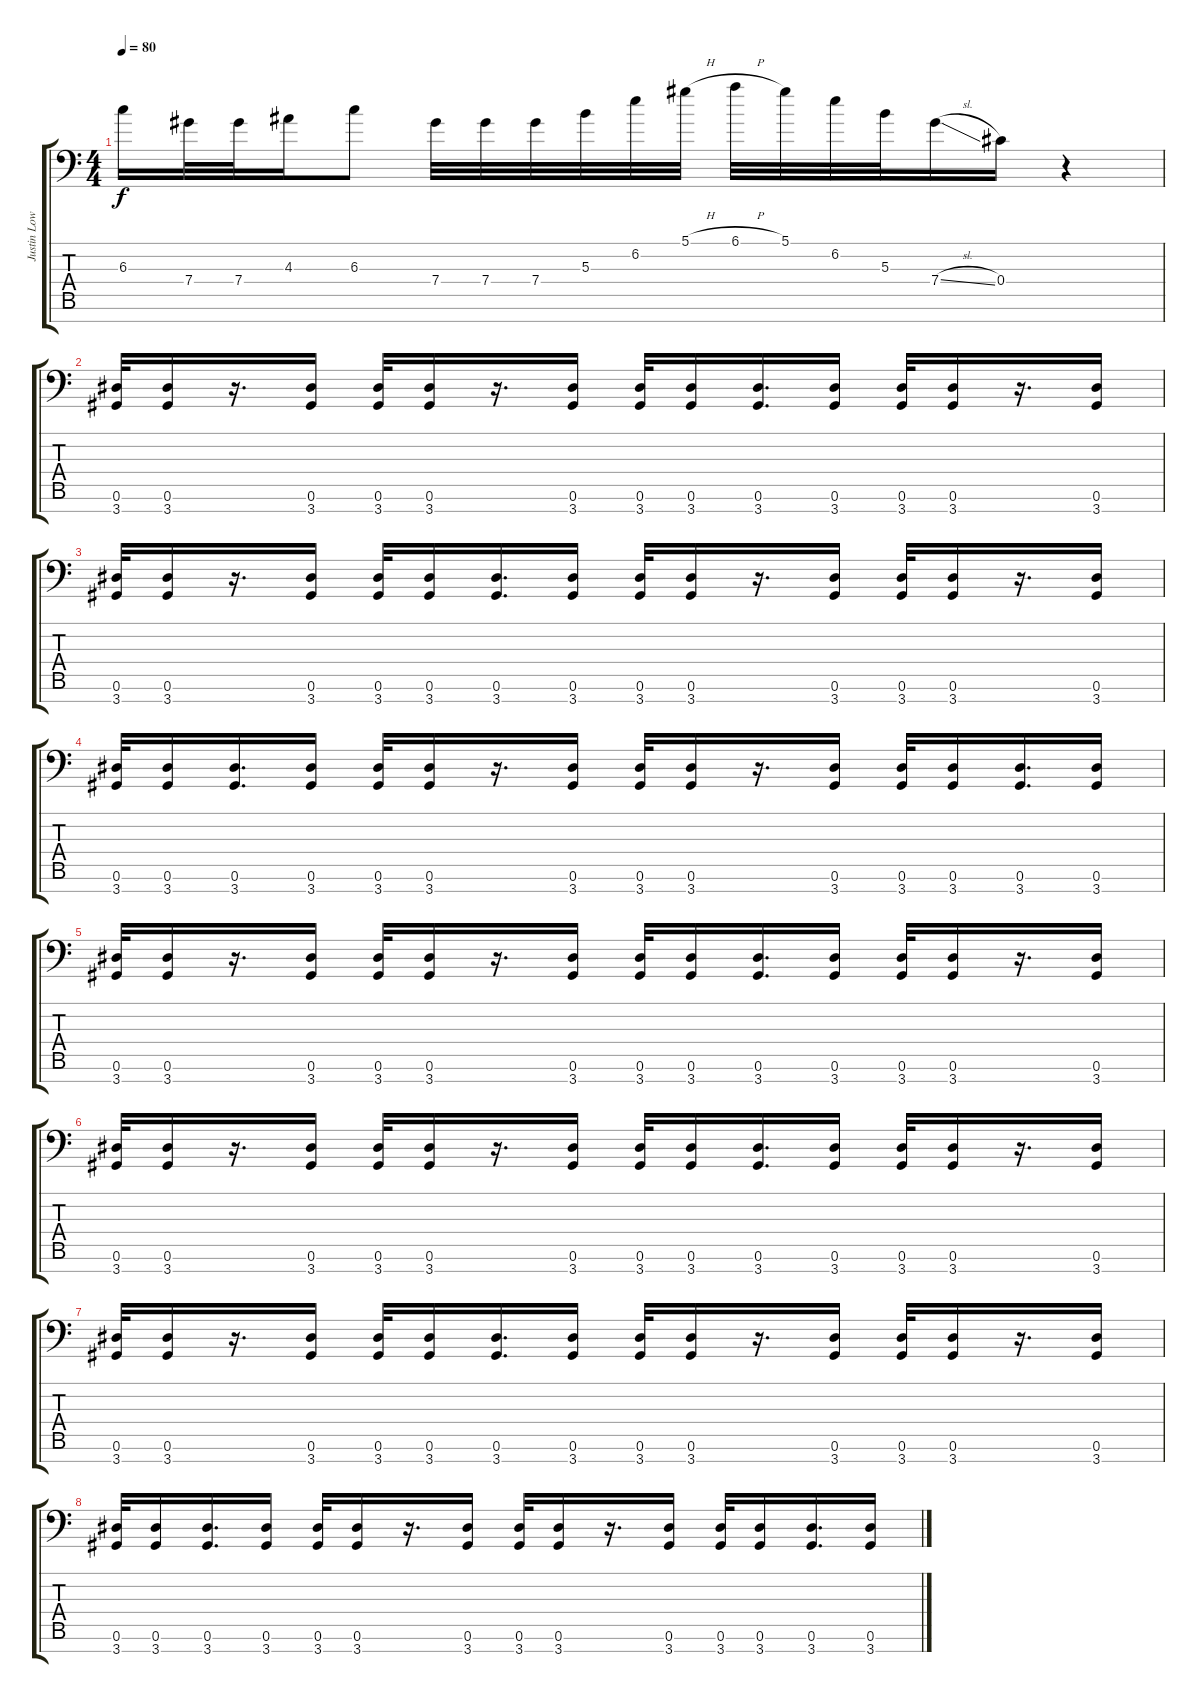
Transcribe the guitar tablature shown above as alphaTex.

\track ("Justin Lowe" "Justin Low") {instrument distortionguitar}
\staff {score tabs}
\tuning (Eb4 Bb3 Gb3 Db3 Ab2 Eb2 F1) {hide}
\ts (4 4)
\tempo 80
\clef f4
\ks c
6.3.16{dy f} 7.4.32 7.4.32 4.3.16 6.3.8 7.4.32 7.4.32 7.4.32 5.3.32 6.2.32 5.1{h}.32 6.1{h}.32 5.1.32 6.2.32 5.3.32 7.4{sl}.16 0.4.16 r.4 |
(0.6 3.7).32 (0.6 3.7).16 r.16{d} (0.6 3.7).16 (0.6 3.7).32 (0.6 3.7).16 r.16{d} (0.6 3.7).16 (0.6 3.7).32 (0.6 3.7).16 (0.6 3.7).16{d} (0.6 3.7).16 (0.6 3.7).32 (0.6 3.7).16 r.16{d} (0.6 3.7).16 |
(0.6 3.7).32 (0.6 3.7).16 r.16{d} (0.6 3.7).16 (0.6 3.7).32 (0.6 3.7).16 (0.6 3.7).16{d} (0.6 3.7).16 (0.6 3.7).32 (0.6 3.7).16 r.16{d} (0.6 3.7).16 (0.6 3.7).32 (0.6 3.7).16 r.16{d} (0.6 3.7).16 |
(0.6 3.7).32 (0.6 3.7).16 (0.6 3.7).16{d} (0.6 3.7).16 (0.6 3.7).32 (0.6 3.7).16 r.16{d} (0.6 3.7).16 (0.6 3.7).32 (0.6 3.7).16 r.16{d} (0.6 3.7).16 (0.6 3.7).32 (0.6 3.7).16 (0.6 3.7).16{d} (0.6 3.7).16 |
(0.6 3.7).32 (0.6 3.7).16 r.16{d} (0.6 3.7).16 (0.6 3.7).32 (0.6 3.7).16 r.16{d} (0.6 3.7).16 (0.6 3.7).32 (0.6 3.7).16 (0.6 3.7).16{d} (0.6 3.7).16 (0.6 3.7).32 (0.6 3.7).16 r.16{d} (0.6 3.7).16 |
(0.6 3.7).32 (0.6 3.7).16 r.16{d} (0.6 3.7).16 (0.6 3.7).32 (0.6 3.7).16 r.16{d} (0.6 3.7).16 (0.6 3.7).32 (0.6 3.7).16 (0.6 3.7).16{d} (0.6 3.7).16 (0.6 3.7).32 (0.6 3.7).16 r.16{d} (0.6 3.7).16 |
(0.6 3.7).32 (0.6 3.7).16 r.16{d} (0.6 3.7).16 (0.6 3.7).32 (0.6 3.7).16 (0.6 3.7).16{d} (0.6 3.7).16 (0.6 3.7).32 (0.6 3.7).16 r.16{d} (0.6 3.7).16 (0.6 3.7).32 (0.6 3.7).16 r.16{d} (0.6 3.7).16 |
(0.6 3.7).32 (0.6 3.7).16 (0.6 3.7).16{d} (0.6 3.7).16 (0.6 3.7).32 (0.6 3.7).16 r.16{d} (0.6 3.7).16 (0.6 3.7).32 (0.6 3.7).16 r.16{d} (0.6 3.7).16 (0.6 3.7).32 (0.6 3.7).16 (0.6 3.7).16{d} (0.6 3.7).16
